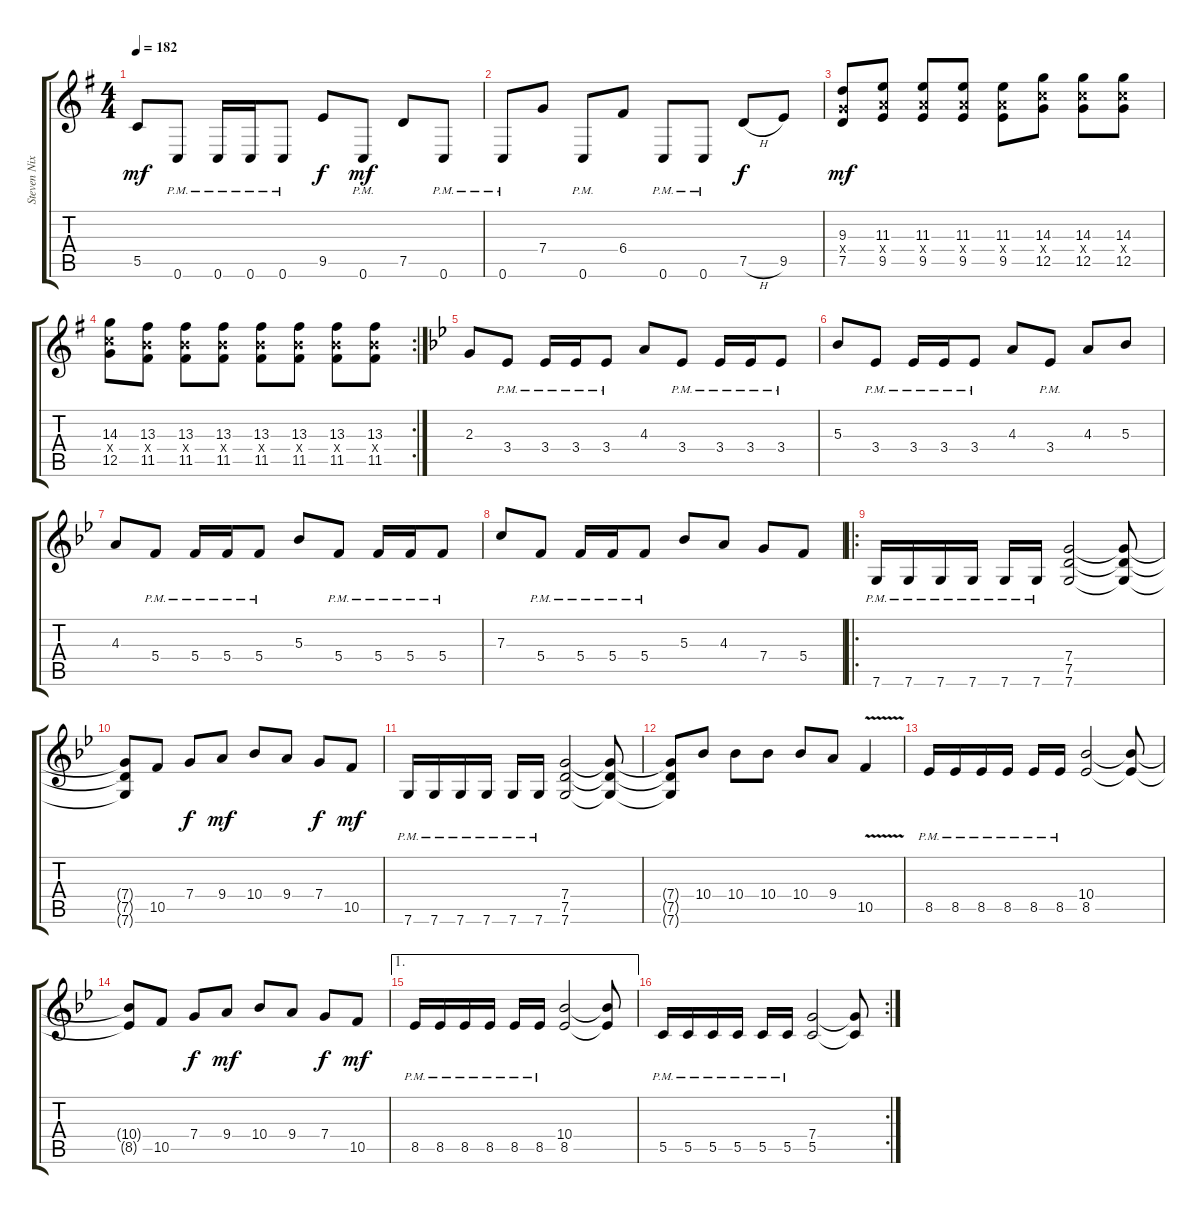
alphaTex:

\track ("Steven Nixon" "Steven Nix") {instrument distortionguitar}
\staff {score tabs}
\tuning (D4 A3 F3 C3 G2 C2) {hide}
\ts (4 4)
\tempo 182
\clef g2
\ks g
5.5.8{dy mf} 0.6{pm}.8 0.6{pm}.16 0.6{pm}.16 0.6{pm}.8 9.5.8{dy f} 0.6{pm}.8{dy mf} 7.5.8 0.6{pm}.8 |
0.6{pm}.8 7.4.8 0.6{pm}.8 6.4.8 0.6{pm}.8 0.6{pm}.8 7.5{h}.8{dy f} 9.5.8 |
(9.3 7.4{x} 7.5).8{dy mf} (11.3 9.4{x} 9.5).8 (11.3 9.4{x} 9.5).8 (11.3 9.4{x} 9.5).8 (11.3 9.4{x} 9.5).8 (14.3 12.4{x} 12.5).8 (14.3 12.4{x} 12.5).8 (14.3 12.4{x} 12.5).8 |
\rc 2
(14.3 12.4{x} 12.5).8 (13.3 11.4{x} 11.5).8 (13.3 11.4{x} 11.5).8 (13.3 11.4{x} 11.5).8 (13.3 11.4{x} 11.5).8 (13.3 11.4{x} 11.5).8 (13.3 11.4{x} 11.5).8 (13.3 11.4{x} 11.5).8 |
\ks bb
2.3.8 3.4{pm}.8 3.4{pm}.16 3.4{pm}.16 3.4{pm}.8 4.3.8 3.4{pm}.8 3.4{pm}.16 3.4{pm}.16 3.4{pm}.8 |
5.3.8 3.4{pm}.8 3.4{pm}.16 3.4{pm}.16 3.4{pm}.8 4.3.8 3.4{pm}.8 4.3.8 5.3.8 |
4.3.8 5.4{pm}.8 5.4{pm}.16 5.4{pm}.16 5.4{pm}.8 5.3.8 5.4{pm}.8 5.4{pm}.16 5.4{pm}.16 5.4{pm}.8 |
7.3.8 5.4{pm}.8 5.4{pm}.16 5.4{pm}.16 5.4{pm}.8 5.3.8 4.3.8 7.4.8 5.4.8 |
\ro
7.6{pm}.16 7.6{pm}.16 7.6{pm}.16 7.6{pm}.16 7.6{pm}.16 7.6{pm}.16 (7.4 7.5 7.6).2 (7.4{t} 7.5{t} 7.6{t}).8 |
(7.4{t} 7.5{t} 7.6{t}).8 10.5.8 7.4.8{dy f} 9.4.8{dy mf} 10.4.8 9.4.8 7.4.8{dy f} 10.5.8{dy mf} |
7.6{pm}.16 7.6{pm}.16 7.6{pm}.16 7.6{pm}.16 7.6{pm}.16 7.6{pm}.16 (7.4 7.5 7.6).2 (7.4{t} 7.5{t} 7.6{t}).8 |
(7.4{t} 7.5{t} 7.6{t}).8 10.4.8 10.4.8 10.4.8 10.4.8 9.4.8 10.5{v}.4 |
8.5{pm}.16 8.5{pm}.16 8.5{pm}.16 8.5{pm}.16 8.5{pm}.16 8.5{pm}.16 (10.4 8.5).2 (10.4{t} 8.5{t}).8 |
(10.4{t} 8.5{t}).8 10.5.8 7.4.8{dy f} 9.4.8{dy mf} 10.4.8 9.4.8 7.4.8{dy f} 10.5.8{dy mf} |
\ae 1
8.5{pm}.16 8.5{pm}.16 8.5{pm}.16 8.5{pm}.16 8.5{pm}.16 8.5{pm}.16 (10.4 8.5).2 (10.4{t} 8.5{t}).8 |
\rc 2
5.5{pm}.16 5.5{pm}.16 5.5{pm}.16 5.5{pm}.16 5.5{pm}.16 5.5{pm}.16 (7.4 5.5).2 (7.4{t} 5.5{t}).8
